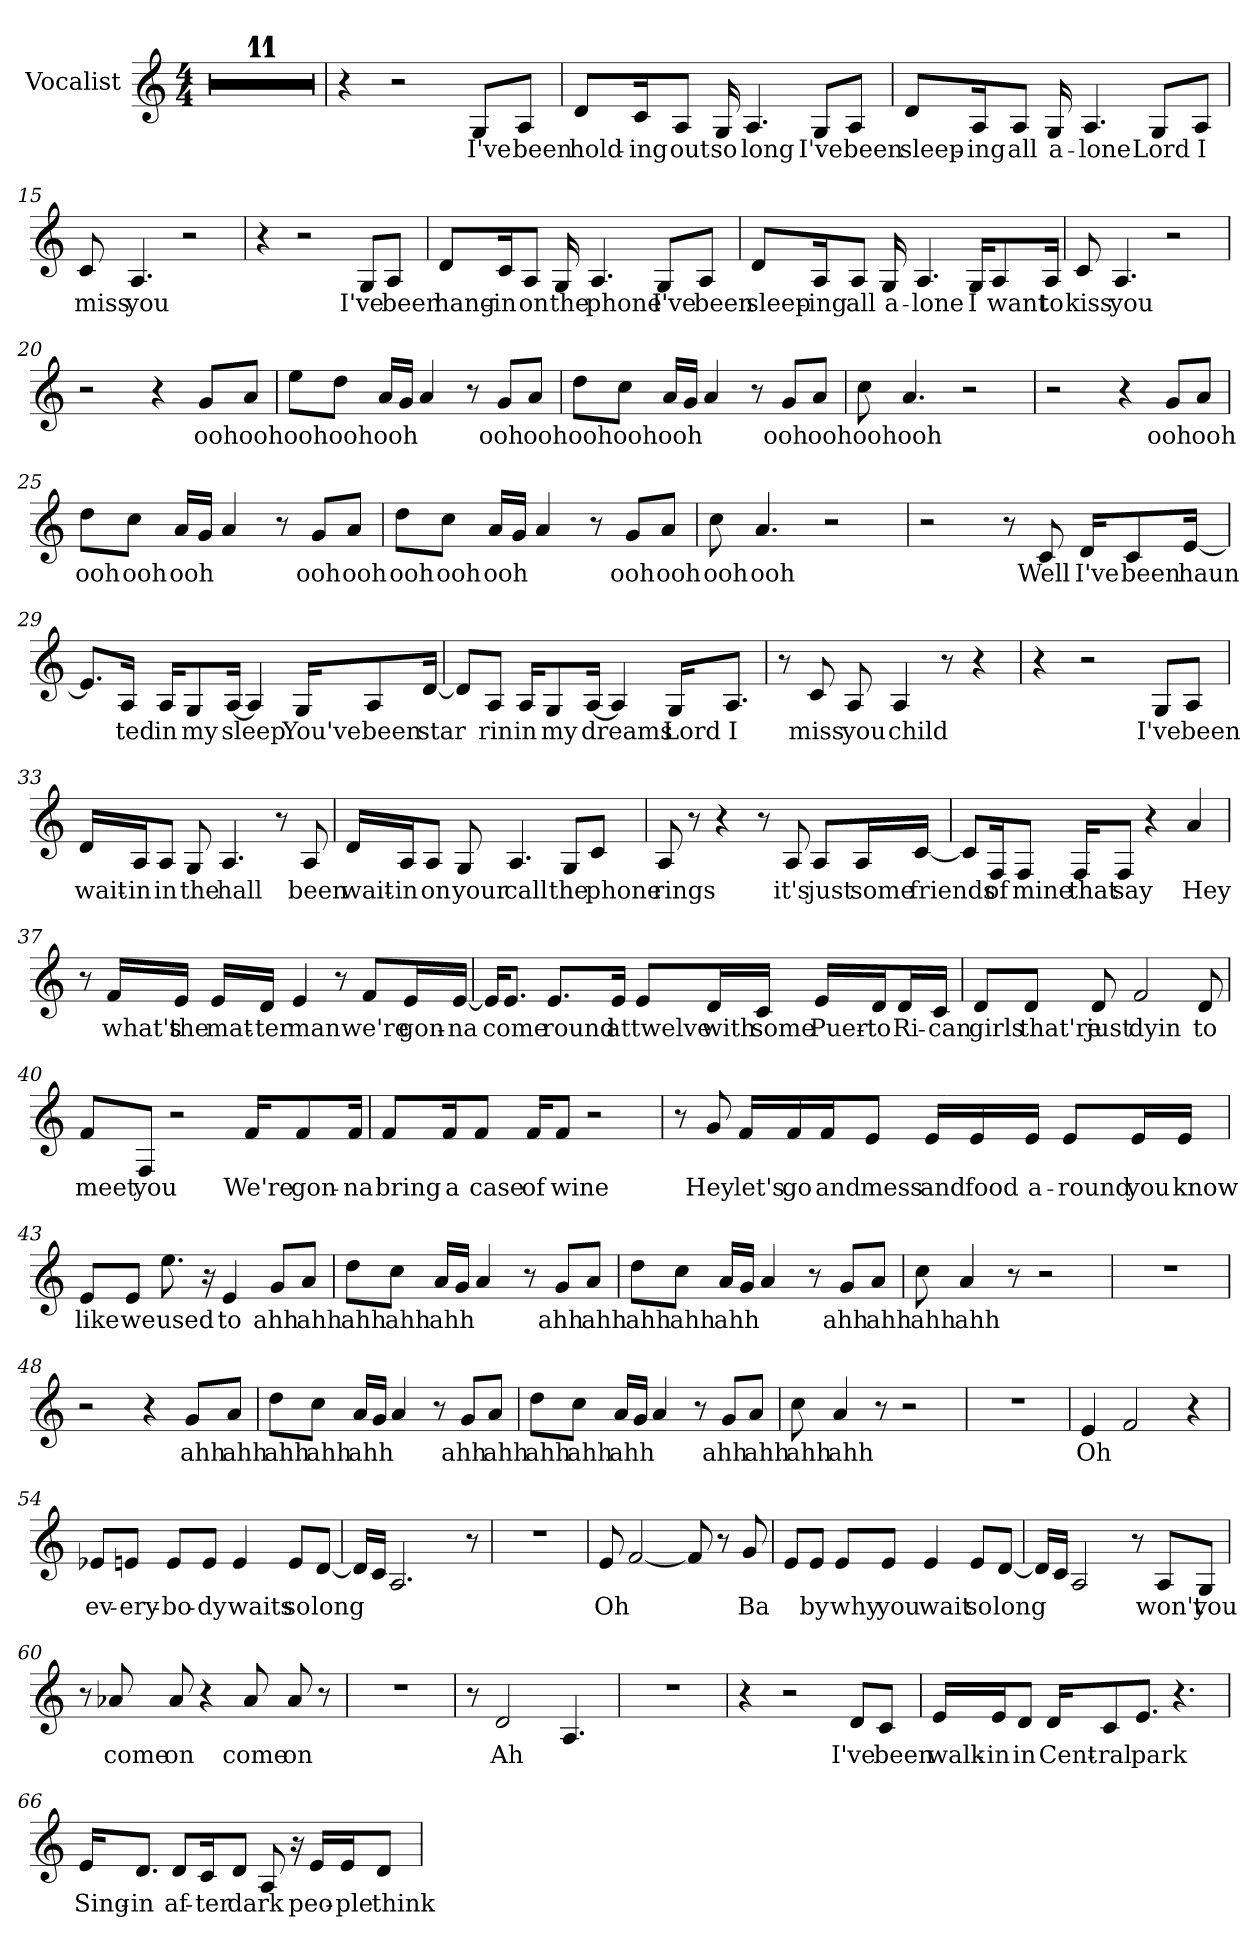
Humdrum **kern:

**kern	**text
*part1	*part1
*staff1	*staff1
*I"Vocalist	*
*clefG2	*
*M4/4	*
=1	=1
*clefG2	*
*M4/4	*
1r	.
=2	=2
1r	.
=3	=3
1r	.
=4	=4
1r	.
=5	=5
1r	.
=6	=6
1r	.
=7	=7
1r	.
=8	=8
1r	.
=9	=9
1r	.
=10	=10
1r	.
=11	=11
1r	.
=12	=12
4r	.
2r	.
8G/L	I've
8A/J	been
=13	=13
8d/L	hold-
16c/K	-ing
8A/J	out
16G	so
4.A	long
8G/L	I've
8A/J	been
=14	=14
8d/L	sleep-
16A/K	-ing
8A/J	all
16G	a-
4.A	-lone
8G/L	Lord
8A/J	I
=15	=15
8c	miss
4.A	you
2r	.
=16	=16
4r	.
2r	.
8G/L	I've
8A/J	been
=17	=17
8d/L	hang-
16c/K	-in
8A/J	on
16G	the
4.A	phone
8G/L	I've
8A/J	been
=18	=18
8d/L	sleep-
16A/K	-ing
8A/J	all
16G	a-
4.A	-lone
16G/KL	I
8A/	want
16A/Jk	to
=19	=19
8c	kiss
4.A	you
2r	.
=20	=20
2r	.
4r	.
8g/L	ooh
8a/J	ooh
=21	=21
8ee\L	ooh
8dd\J	ooh
16a/LL	ooh
16g/JJ	_
4a	_
8r	.
8g/L	ooh
8a/J	ooh
=22	=22
8dd\L	ooh
8cc\J	ooh
16a/LL	ooh
16g/JJ	_
4a	_
8r	.
8g/L	ooh
8a/J	ooh
=23	=23
8cc	ooh
4.a	ooh
2r	.
=24	=24
2r	.
4r	.
8g/L	ooh
8a/J	ooh
=25	=25
8dd\L	ooh
8cc\J	ooh
16a/LL	ooh
16g/JJ	_
4a	_
8r	.
8g/L	ooh
8a/J	ooh
=26	=26
8dd\L	ooh
8cc\J	ooh
16a/LL	ooh
16g/JJ	_
4a	_
8r	.
8g/L	ooh
8a/J	ooh
=27	=27
8cc	ooh
4.a	ooh
2r	.
=28	=28
2r	.
8r	.
8c	Well
16d/KL	I've
8c/	been
[16e/Jk	haun-
=29	=29
8.e/L]	_
16A/Jk	-ted
16A/KL	in
8G/	my
[16A/Jk	sleep
4A]	_
16G/KL	You've
8A/	been
[16d/Jk	star-
=30	=30
8d/L]	_
8A/J	-rin
16A/KL	in
8G/	my
[16A/Jk	dreams
4A]	_
16G/KL	Lord
8.A/J	I
=31	=31
8r	.
8c	miss
8A	you
4A	child
8r	.
4r	.
=32	=32
4r	.
2r	.
8G/L	I've
8A/J	been
=33	=33
16d/LL	wait-
16A/J	-in
8A/J	in
8G	the
4.A	hall
8r	.
8A	been
=34	=34
16d/LL	wait-
16A/J	-in
8A/J	on
8G	your
4.A	call
8G/L	the
8c/J	phone
=35	=35
8A	rings
8r	.
4r	.
8r	.
8A	it's
8A/L	just
16A/L	some
[16c/JJ	friends
=36	=36
8c/L]	_
16F/K	of
8F/J	mine
16F/KL	that
8F/J	say
4r	.
4a	Hey
=37	=37
8r	.
16f/LL	what's
16e/JJ	the
16e/LL	mat-
16d/JJ	-ter
4e	man
8r	.
8f/L	we're
16e/L	gon-
[16e/JJ	-na
=38	=38
16e/KL]	_
8.e/J	come
8.e/L	round
16e/Jk	at
8e/L	twelve
16d/L	with
16c/JJ	some
16e/LL	Puer-
16d/J	-to
16d/L	Ri-
16c/JJ	-can
=39	=39
8d/L	girls
8d/J	that're
8d	just
2f	dyin
8d	to
=40	=40
8f/L	meet
8F/J	you
2r	.
16f/KL	We're
8f/	gon-
16f/Jk	-na
=41	=41
8f/L	bring
16f/K	a
8f/J	case
16f/KL	of
8f/J	wine
2r	.
=42	=42
8r	.
8g	Hey
16f/LL	let's
16f/J	go
16f/K	and
8e/J	mess
16e/LL	and
16e/	food
16e/JJ	a-
8e/L	-round
16e/L	you
16e/JJ	know
=43	=43
8e/L	like
8e/J	we
8.ee	used
16r	.
4e	to
8g/L	ahh
8a/J	ahh
=44	=44
8dd\L	ahh
8cc\J	ahh
16a/LL	ahh
16g/JJ	_
4a	_
8r	.
8g/L	ahh
8a/J	ahh
=45	=45
8dd\L	ahh
8cc\J	ahh
16a/LL	ahh
16g/JJ	_
4a	_
8r	.
8g/L	ahh
8a/J	ahh
=46	=46
8cc	ahh
4a	ahh
8r	.
2r	.
=47	=47
1r	.
=48	=48
2r	.
4r	.
8g/L	ahh
8a/J	ahh
=49	=49
8dd\L	ahh
8cc\J	ahh
16a/LL	ahh
16g/JJ	_
4a	_
8r	.
8g/L	ahh
8a/J	ahh
=50	=50
8dd\L	ahh
8cc\J	ahh
16a/LL	ahh
16g/JJ	_
4a	_
8r	.
8g/L	ahh
8a/J	ahh
=51	=51
8cc	ahh
4a	ahh
8r	.
2r	.
=52	=52
1r	.
=53	=53
4e	Oh
2f	_
4r	.
=54	=54
8e-X/L	ev-
8en/J	-ery-
8e/L	-bo-
8e/J	-dy
4e	waits
8e/L	so
[8d/J	long
=55	=55
16d/LL]	_
16c/JJ	_
2.A	_
8r	.
=56	=56
1r	.
=57	=57
8e	Oh
[2f	_
8f]	_
8r	.
8g	Ba-
=58	=58
8e/L	_
8e/J	-by
8e/L	why
8e/J	you
4e	wait
8e/L	so
[8d/J	long
=59	=59
16d/LL]	_
16c/JJ	_
2A	_
8r	.
8A/L	won't
8G/J	you
=60	=60
8r	.
8a-X	come
8a-	on
4r	.
8a-	come
8a-	on
8r	.
=61	=61
1r	.
=62	=62
8r	.
2d	Ah
4.A	_
=63	=63
1r	.
=64	=64
4r	.
2r	.
8d/L	I've
8c/J	been
=65	=65
16e/LL	walk-
16e/J	-in
8d/J	in
16d/KL	Cent-
8c/	-ral
8.e/J	park
4.r	.
=66	=66
16e/KL	Sing-
8.d/J	-in
8d/L	af-
16c/K	-ter
8d/J	dark
8A	_
16r	.
16e/LL	peo-
16e/J	-ple
8d/J	think
=	=
*-	*-
